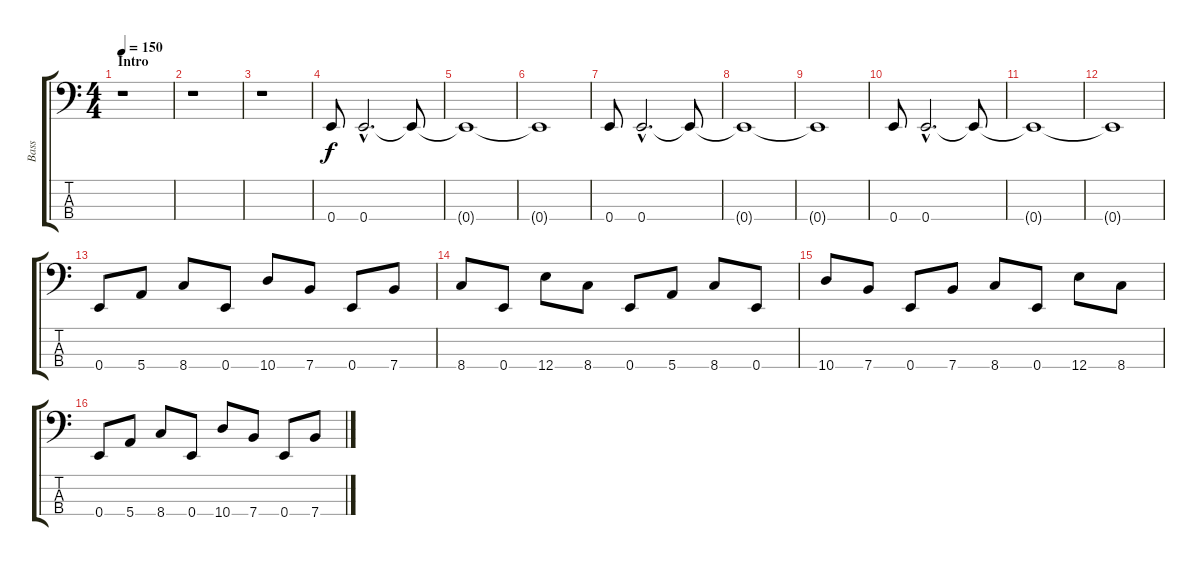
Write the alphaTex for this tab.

\track ("Bass" "Bass") {instrument electricbassfinger}
\staff {score tabs}
\tuning (G2 D2 A1 E1) {hide}
\ts (4 4)
\section ("" "Intro")
\tempo 150
\clef f4
\ks c
r.1{dy f instrument electricbassfinger} |
r.1 |
r.1 |
0.4.8 0.4{hac}.2{d} 0.4{t}.8 |
0.4{t}.1 |
0.4{t}.1 |
0.4.8 0.4{hac}.2{d} 0.4{t}.8 |
0.4{t}.1 |
0.4{t}.1 |
0.4.8 0.4{hac}.2{d} 0.4{t}.8 |
0.4{t}.1 |
0.4{t}.1 |
0.4.8 5.4.8 8.4.8 0.4.8 10.4.8 7.4.8 0.4.8 7.4.8 |
8.4.8 0.4.8 12.4.8 8.4.8 0.4.8 5.4.8 8.4.8 0.4.8 |
10.4.8 7.4.8 0.4.8 7.4.8 8.4.8 0.4.8 12.4.8 8.4.8 |
0.4.8 5.4.8 8.4.8 0.4.8 10.4.8 7.4.8 0.4.8 7.4.8
